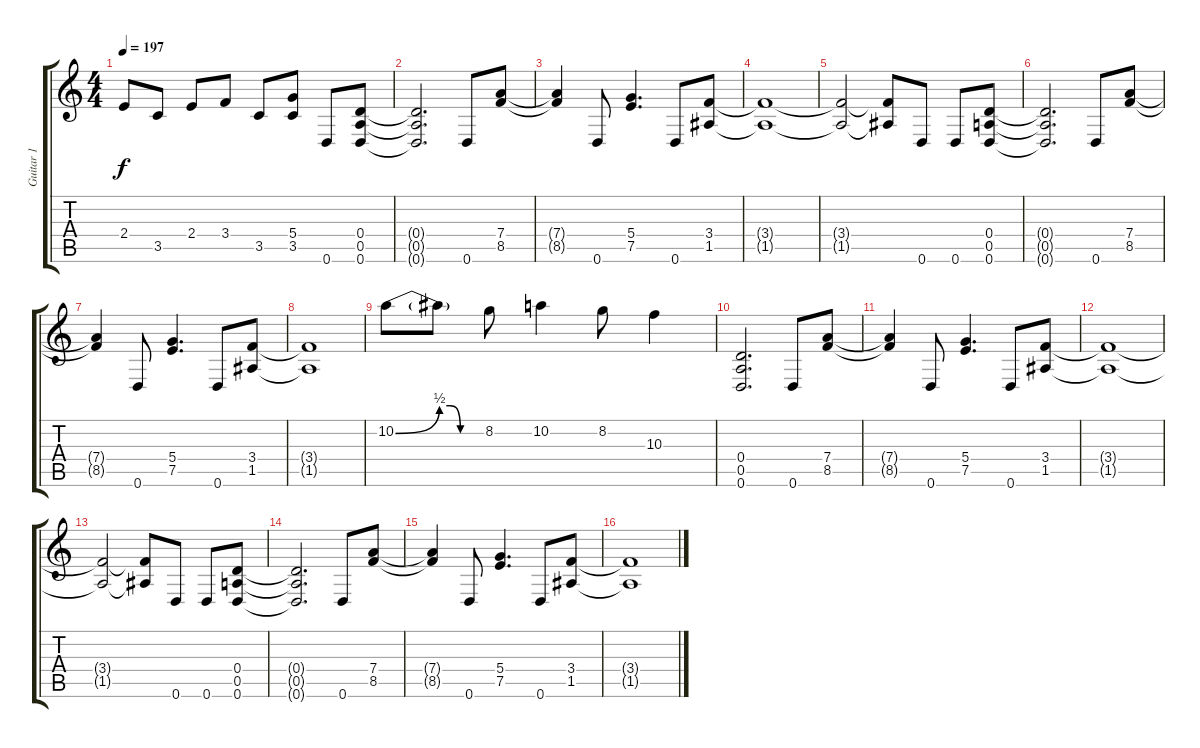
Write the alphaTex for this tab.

\track ("Guitar 1" "Guitar 1") {instrument distortionguitar}
\staff {score tabs}
\tuning (E4 B3 G3 D3 A2 D2) {hide}
\ts (4 4)
\tempo 197
\clef g2
\ks c
2.4.8{dy f} 3.5.8 2.4.8 3.4.8 3.5.8 (5.4 3.5).8 0.6.8 (0.4 0.5 0.6).8 |
(0.4{t} 0.5{t} 0.6{t}).2{d} 0.6.8 (7.4 8.5).8 |
(7.4{t} 8.5{t}).4 0.6.8 (5.4 7.5).4{d} 0.6.8 (3.4 1.5).8 |
(3.4{t} 1.5{t}).1 |
(3.4{t} 1.5{t}).2 (3.4{t} 1.5{t}).8 0.6.8 0.6.8 (0.4 0.5 0.6).8 |
(0.4{t} 0.5{t} 0.6{t}).2{d} 0.6.8 (7.4 8.5).8 |
(7.4{t} 8.5{t}).4 0.6.8 (5.4 7.5).4{d} 0.6.8 (3.4 1.5).8 |
(3.4{t} 1.5{t}).1 |
10.2{be (bend 0 0 60 2)}.8 10.2{be (custom 0 2 15 2 30 0 60 0) t}.8 8.2.8 10.2.4 8.2.8 10.3.4 |
(0.4 0.5 0.6).2{d} 0.6.8 (7.4 8.5).8 |
(7.4{t} 8.5{t}).4 0.6.8 (5.4 7.5).4{d} 0.6.8 (3.4 1.5).8 |
(3.4{t} 1.5{t}).1 |
(3.4{t} 1.5{t}).2 (3.4{t} 1.5{t}).8 0.6.8 0.6.8 (0.4 0.5 0.6).8 |
(0.4{t} 0.5{t} 0.6{t}).2{d} 0.6.8 (7.4 8.5).8 |
(7.4{t} 8.5{t}).4 0.6.8 (5.4 7.5).4{d} 0.6.8 (3.4 1.5).8 |
(3.4{t} 1.5{t}).1
